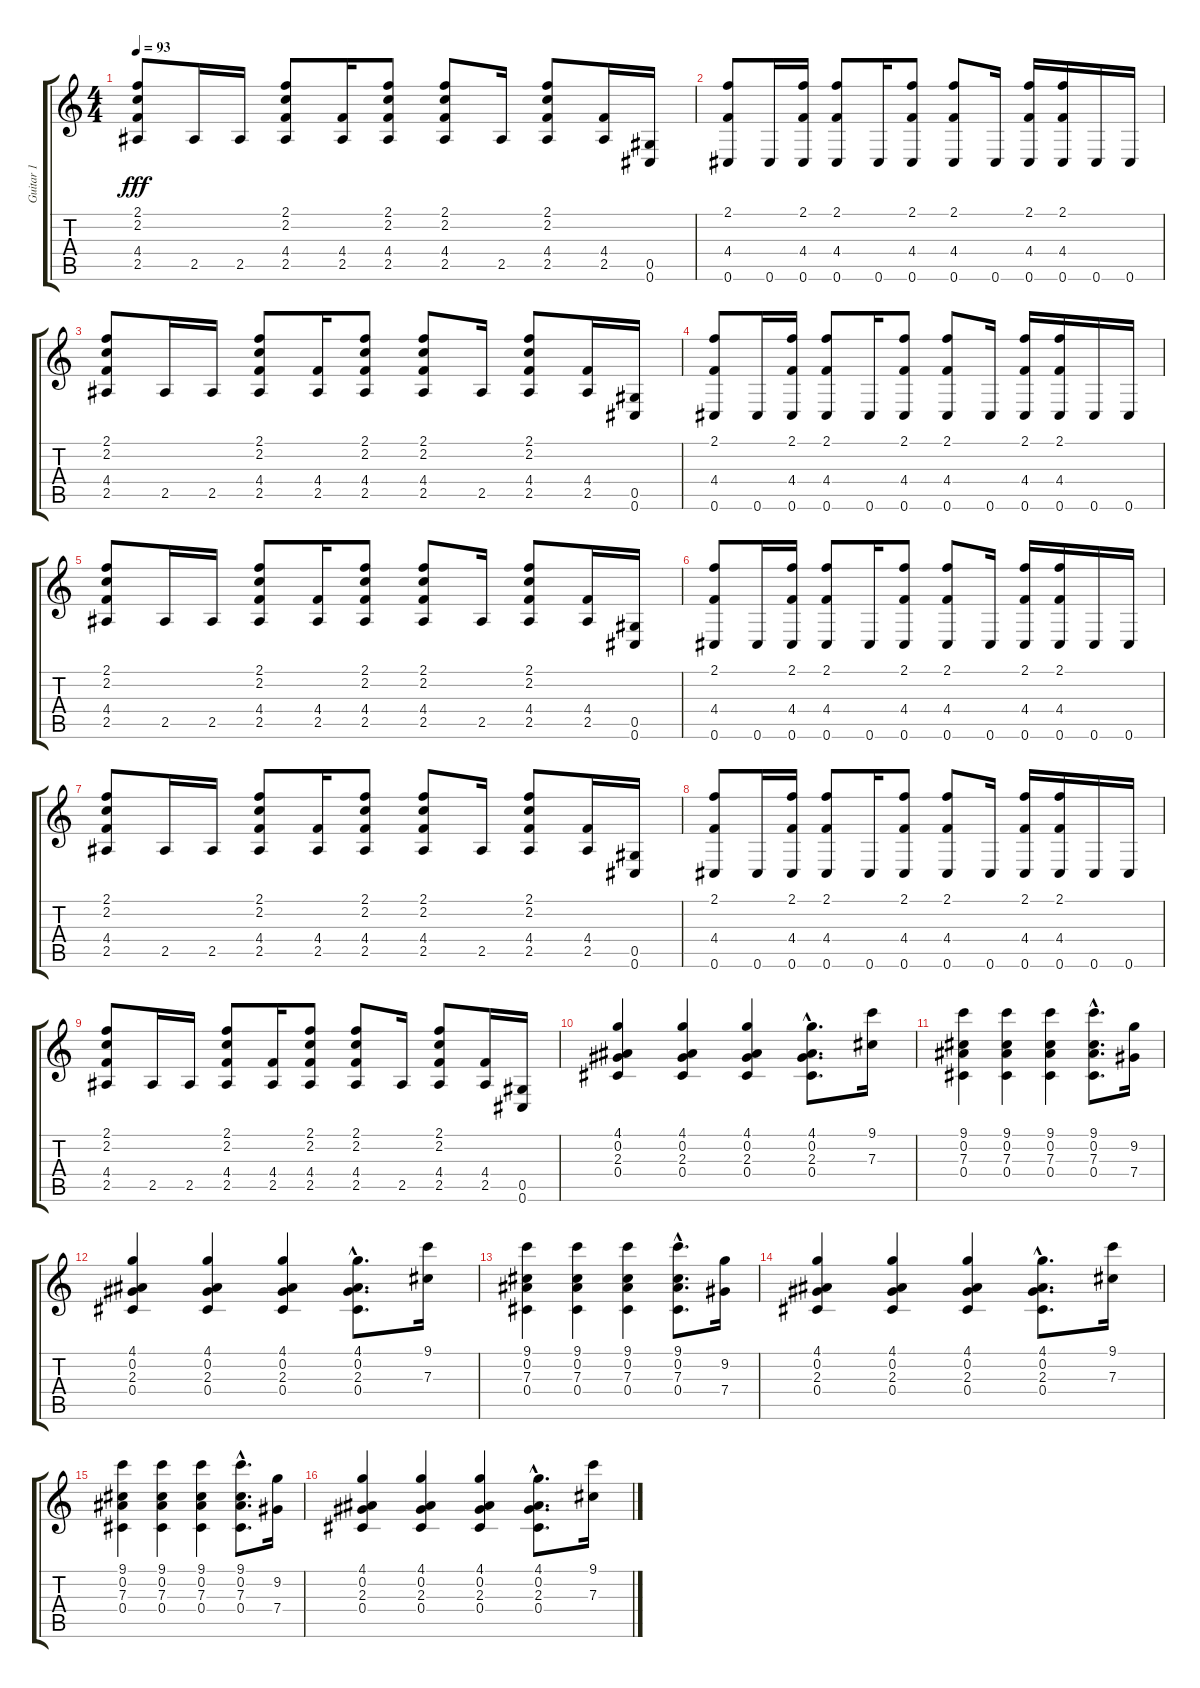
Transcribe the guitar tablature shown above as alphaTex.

\track ("Guitar 1" "Guitar 1") {instrument distortionguitar}
\staff {score tabs}
\tuning (Eb4 Bb3 Gb3 Db3 Ab2 Db2) {hide}
\ts (4 4)
\tempo 93
\clef g2
\ks c
(2.1 2.2 4.4 2.5).8{dy fff} 2.5.16 2.5.16 (2.1 2.2 4.4 2.5).8 (4.4 2.5).16 (2.1 2.2 4.4 2.5).8 (2.1 2.2 4.4 2.5).8 2.5.16 (2.1 2.2 4.4 2.5).8 (4.4 2.5).16 (0.5 0.6).16 |
(2.1 4.4 0.6).8 0.6.16 (2.1 4.4 0.6).16 (2.1 4.4 0.6).8 0.6.16 (2.1 4.4 0.6).8 (2.1 4.4 0.6).8 0.6.16 (2.1 4.4 0.6).16 (2.1 4.4 0.6).16 0.6.16 0.6.16 |
(2.1 2.2 4.4 2.5).8 2.5.16 2.5.16 (2.1 2.2 4.4 2.5).8 (4.4 2.5).16 (2.1 2.2 4.4 2.5).8 (2.1 2.2 4.4 2.5).8 2.5.16 (2.1 2.2 4.4 2.5).8 (4.4 2.5).16 (0.5 0.6).16 |
(2.1 4.4 0.6).8 0.6.16 (2.1 4.4 0.6).16 (2.1 4.4 0.6).8 0.6.16 (2.1 4.4 0.6).8 (2.1 4.4 0.6).8 0.6.16 (2.1 4.4 0.6).16 (2.1 4.4 0.6).16 0.6.16 0.6.16 |
(2.1 2.2 4.4 2.5).8 2.5.16 2.5.16 (2.1 2.2 4.4 2.5).8 (4.4 2.5).16 (2.1 2.2 4.4 2.5).8 (2.1 2.2 4.4 2.5).8 2.5.16 (2.1 2.2 4.4 2.5).8 (4.4 2.5).16 (0.5 0.6).16 |
(2.1 4.4 0.6).8 0.6.16 (2.1 4.4 0.6).16 (2.1 4.4 0.6).8 0.6.16 (2.1 4.4 0.6).8 (2.1 4.4 0.6).8 0.6.16 (2.1 4.4 0.6).16 (2.1 4.4 0.6).16 0.6.16 0.6.16 |
(2.1 2.2 4.4 2.5).8 2.5.16 2.5.16 (2.1 2.2 4.4 2.5).8 (4.4 2.5).16 (2.1 2.2 4.4 2.5).8 (2.1 2.2 4.4 2.5).8 2.5.16 (2.1 2.2 4.4 2.5).8 (4.4 2.5).16 (0.5 0.6).16 |
(2.1 4.4 0.6).8 0.6.16 (2.1 4.4 0.6).16 (2.1 4.4 0.6).8 0.6.16 (2.1 4.4 0.6).8 (2.1 4.4 0.6).8 0.6.16 (2.1 4.4 0.6).16 (2.1 4.4 0.6).16 0.6.16 0.6.16 |
(2.1 2.2 4.4 2.5).8 2.5.16 2.5.16 (2.1 2.2 4.4 2.5).8 (4.4 2.5).16 (2.1 2.2 4.4 2.5).8 (2.1 2.2 4.4 2.5).8 2.5.16 (2.1 2.2 4.4 2.5).8 (4.4 2.5).16 (0.5 0.6).16 |
(4.1 0.2 2.3 0.4).4 (4.1 0.2 2.3 0.4).4 (4.1 0.2 2.3 0.4).4 (4.1{hac} 0.2{hac} 2.3{hac} 0.4{hac}).8{d} (9.1 7.3).16 |
(9.1 0.2 7.3 0.4).4 (9.1 0.2 7.3 0.4).4 (9.1 0.2 7.3 0.4).4 (9.1{hac} 0.2{hac} 7.3{hac} 0.4{hac}).8{d} (9.2 7.4).16 |
(4.1 0.2 2.3 0.4).4 (4.1 0.2 2.3 0.4).4 (4.1 0.2 2.3 0.4).4 (4.1{hac} 0.2{hac} 2.3{hac} 0.4{hac}).8{d} (9.1 7.3).16 |
(9.1 0.2 7.3 0.4).4 (9.1 0.2 7.3 0.4).4 (9.1 0.2 7.3 0.4).4 (9.1{hac} 0.2{hac} 7.3{hac} 0.4{hac}).8{d} (9.2 7.4).16 |
(4.1 0.2 2.3 0.4).4 (4.1 0.2 2.3 0.4).4 (4.1 0.2 2.3 0.4).4 (4.1{hac} 0.2{hac} 2.3{hac} 0.4{hac}).8{d} (9.1 7.3).16 |
(9.1 0.2 7.3 0.4).4 (9.1 0.2 7.3 0.4).4 (9.1 0.2 7.3 0.4).4 (9.1{hac} 0.2{hac} 7.3{hac} 0.4{hac}).8{d} (9.2 7.4).16 |
(4.1 0.2 2.3 0.4).4 (4.1 0.2 2.3 0.4).4 (4.1 0.2 2.3 0.4).4 (4.1{hac} 0.2{hac} 2.3{hac} 0.4{hac}).8{d} (9.1 7.3).16
